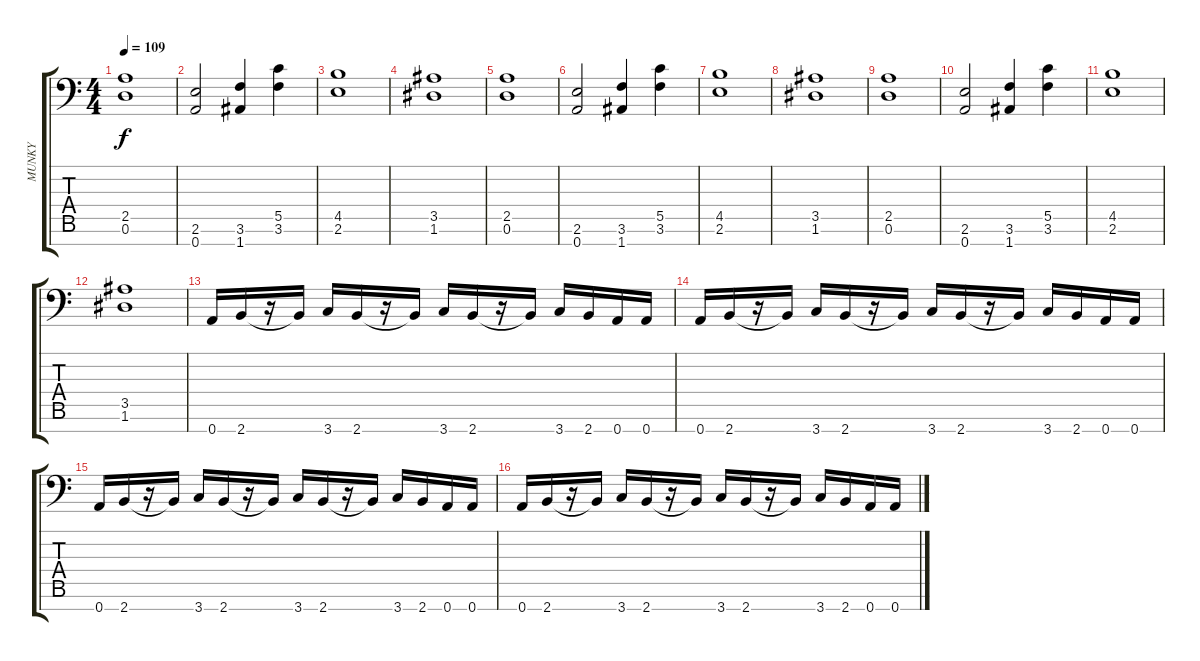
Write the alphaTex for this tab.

\track ("MUNKY" "MUNKY") {instrument distortionguitar}
\staff {score tabs}
\tuning (D4 A3 F3 C3 G2 D2 A1) {hide}
\ts (4 4)
\tempo 109
\clef f4
\ks c
(2.5 0.6).1{dy f} |
(2.6 0.7).2 (3.6 1.7).4 (5.5 3.6).4 |
(4.5 2.6).1 |
(3.5 1.6).1 |
(2.5 0.6).1 |
(2.6 0.7).2 (3.6 1.7).4 (5.5 3.6).4 |
(4.5 2.6).1 |
(3.5 1.6).1 |
(2.5 0.6).1 |
(2.6 0.7).2 (3.6 1.7).4 (5.5 3.6).4 |
(4.5 2.6).1 |
(3.5 1.6).1 |
0.7.16 2.7.16 r.16 2.7{t}.16 3.7.16 2.7.16 r.16 2.7{t}.16 3.7.16 2.7.16 r.16 2.7{t}.16 3.7.16 2.7.16 0.7.16 0.7.16 |
0.7.16 2.7.16 r.16 2.7{t}.16 3.7.16 2.7.16 r.16 2.7{t}.16 3.7.16 2.7.16 r.16 2.7{t}.16 3.7.16 2.7.16 0.7.16 0.7.16 |
0.7.16 2.7.16 r.16 2.7{t}.16 3.7.16 2.7.16 r.16 2.7{t}.16 3.7.16 2.7.16 r.16 2.7{t}.16 3.7.16 2.7.16 0.7.16 0.7.16 |
0.7.16 2.7.16 r.16 2.7{t}.16 3.7.16 2.7.16 r.16 2.7{t}.16 3.7.16 2.7.16 r.16 2.7{t}.16 3.7.16 2.7.16 0.7.16 0.7.16
